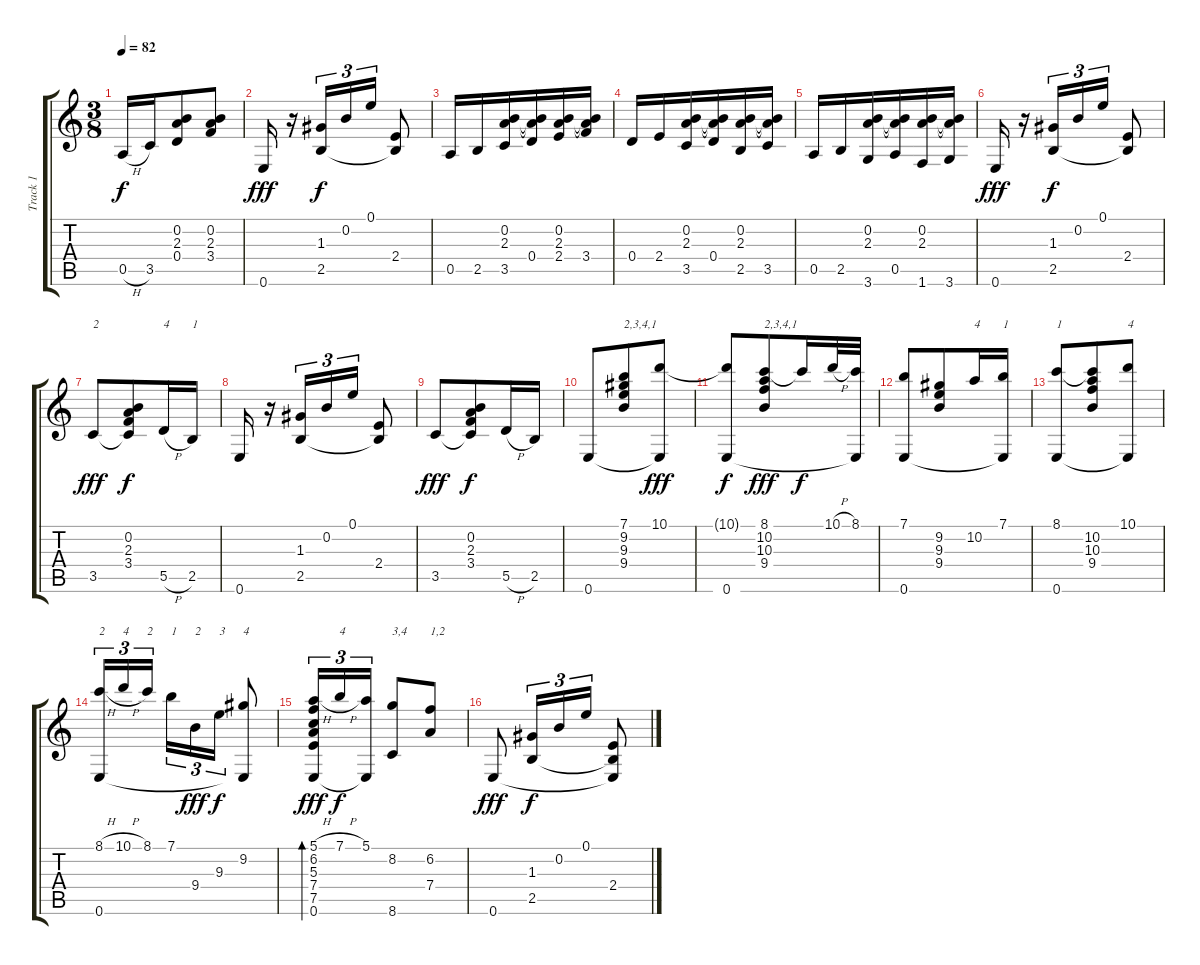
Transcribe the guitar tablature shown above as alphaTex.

\track ("Track 1" "Track 1") {instrument acousticguitarnylon}
\staff {score tabs}
\tuning (E4 B3 G3 D3 A2 E2) {hide}
\ts (3 8)
\tempo 82
\clef g2
\ks c
0.5{h}.16{dy f} 3.5.16 (0.2 2.3 0.4).8 (0.2 2.3 3.4).8 |
0.6.16{dy fff} r.16 (1.3 2.5).16{tu (3 2) dy f} 0.2.16{tu (3 2)} 0.1.16{tu (3 2)} (2.4 2.5{t}).8 |
0.5.16 2.5.16 (0.2 2.3 3.5).16 (0.2{t} 2.3{t} 0.4).16 (0.2 2.3 2.4).16 (0.2{t} 2.3{t} 3.4).16 |
0.4.16 2.4.16 (0.2 2.3 3.5).16 (0.2{t} 2.3{t} 0.4).16 (0.2 2.3 2.5).16 (0.2{t} 2.3{t} 3.5).16 |
0.5.16 2.5.16 (0.2 2.3 3.6).16 (0.2{t} 2.3{t} 0.5).16 (0.2 2.3 1.6).16 (0.2{t} 2.3{t} 3.6).16 |
0.6.16{dy fff} r.16 (1.3 2.5).16{tu (3 2) dy f} 0.2.16{tu (3 2)} 0.1.16{tu (3 2)} (2.4 2.5{t}).8 |
3.5.8{txt "2" dy fff} (0.2 2.3 3.4 3.5{t}).8{dy f} 5.5{h}.16{txt "4"} 2.5.16{txt "1"} |
0.6.16 r.16 (1.3 2.5).16{tu (3 2)} 0.2.16{tu (3 2)} 0.1.16{tu (3 2)} (2.4 2.5{t}).8 |
3.5.8{dy fff} (0.2 2.3 3.4 3.5{t}).8{dy f} 5.5{h}.16 2.5.16 |
0.6.8 (7.1 9.2 9.3 9.4).8{txt "2,3,4,1"} (10.1 0.6{t}).8{dy fff} |
(10.1{t} 0.6).8{dy f} (8.1 10.2 10.3 9.4).8{txt "2,3,4,1" dy fff} 8.1{t}.16{dy f} 10.1{h}.32 (8.1 0.6{t}).32 |
(7.1 0.6).8 (9.2 9.3 9.4).8 10.2.16{txt "4"} (7.1 0.6{t}).16{txt "1"} |
(8.1 0.6).8{txt "1"} (8.1{t} 10.2 10.3 9.4).8 (10.1 0.6{t}).8{txt "4"} |
(8.1{h} 0.6).16{tu (3 2) txt "2"} 10.1{h}.16{tu (3 2) txt "4"} 8.1.16{tu (3 2) txt "2"} 7.1.16{tu (3 2) txt "1"} 9.4.16{tu (3 2) txt "2" dy fff} 9.3.16{tu (3 2) txt "3" dy f} (9.2 0.6{t}).8{txt "4"} |
(5.1{h} 6.2 5.3 7.4 7.5 0.6).16{tu (3 2) bd 30 dy fff} 7.1{h}.16{tu (3 2) txt "4" dy f} (5.1 0.6{t}).16{tu (3 2)} (8.2 8.6).8{txt "3,4"} (6.2 7.4).8{txt "1,2"} |
0.6.8{dy fff} (1.3 2.5).16{tu (3 2) dy f} 0.2.16{tu (3 2)} 0.1.16{tu (3 2)} (2.4 2.5{t} 0.6{t}).8
